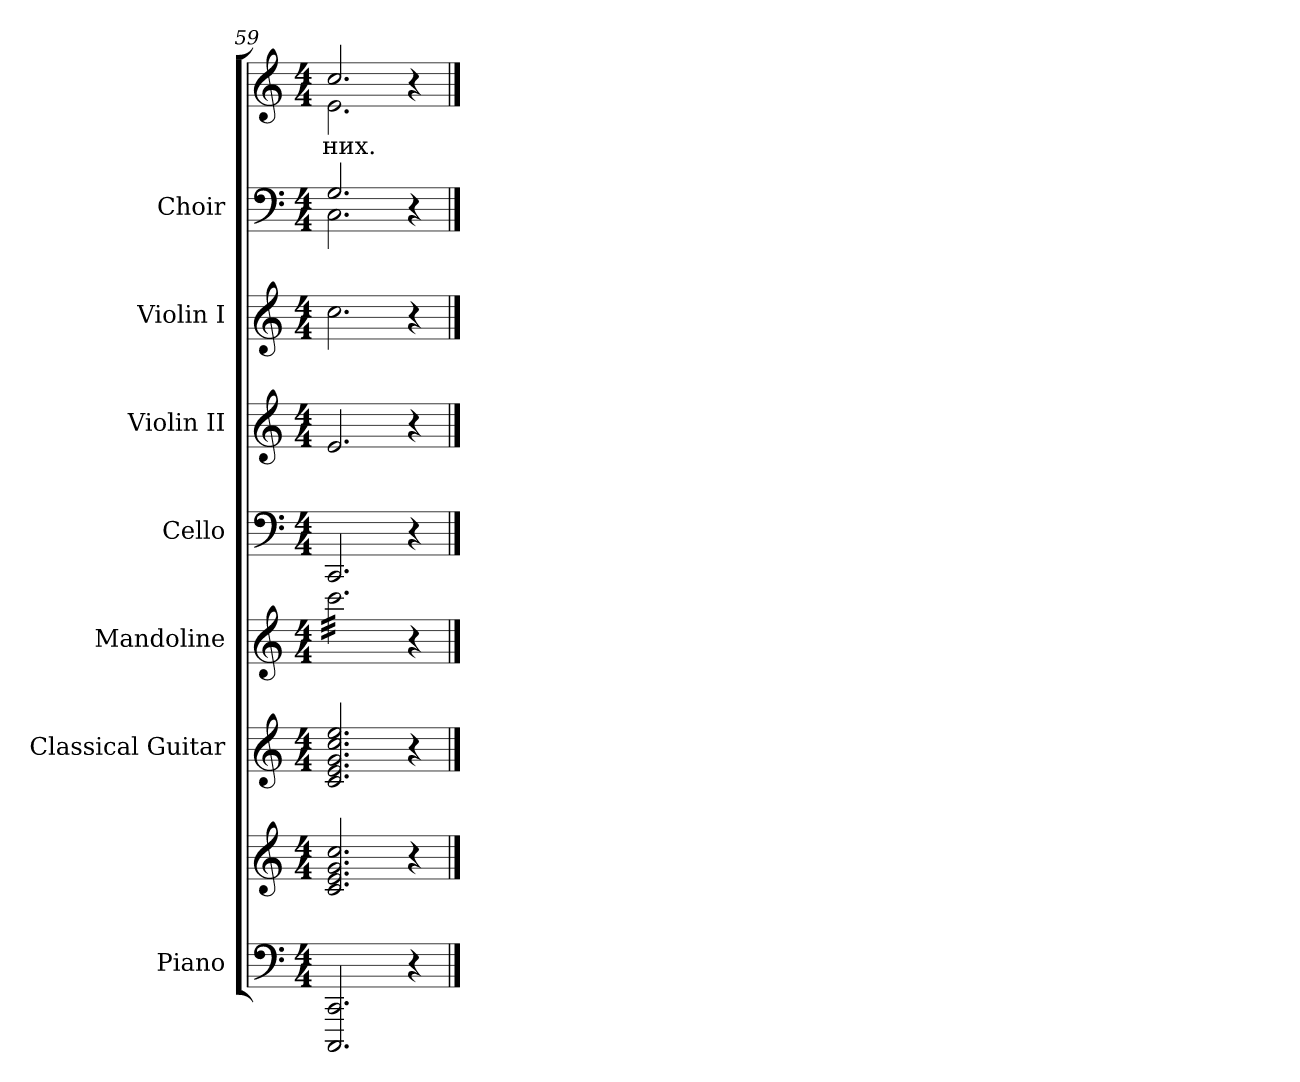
**kern	**kern	**kern	**kern	**kern	**kern	**kern	**kern	**kern	**text
*part7	*part7	*part6	*part5	*part4	*part3	*part2	*part1	*part1	*part1
*staff9	*staff8	*staff7	*staff6	*staff5	*staff4	*staff3	*staff2	*staff1	*staff1
*I"Piano	*	*I"Classical Guitar	*I"Mandoline	*I"Cello	*I"Violin II	*I"Violin I	*I"Choir	*	*
*clefF4	*clefG2	*clefG2	*clefG2	*clefF4	*clefG2	*clefG2	*clefF4	*clefG2	*
*	*	*ITrd7c12	*	*	*	*	*	*	*
*k[]	*k[]	*k[]	*k[]	*k[]	*k[]	*k[]	*k[]	*k[]	*
*C:	*C:	*C:	*C:	*C:	*C:	*C:	*C:	*C:	*
*M4/4	*M4/4	*M4/4	*M4/4	*M4/4	*M4/4	*M4/4	*M4/4	*M4/4	*
=59	=59	=59	=59	=59	=59	=59	=59	=59	=59
*	*	*	*	*	*	*	*^	*	*
!	!	!	!	!	!	!	!	!	!	!LO:LY:b:color=#000000
*	*	*	*	*	*	*	*	*	*^	*
*	*	*	*tremolo	*	*	*	*	*	*	*	*
2.CCCi/ 2.CCi	2.ci/ 2.ei 2.gi 2.cci	2.Ci/ 2.Ei 2.Gi 2.ci 2.ei	32ccci\LLL	2.CCi/	2.ei/	2.cci\	2.Gi/	2.Ci\	2.cci/	2.ei\	-них.
.	.	.	32ccci\	.	.	.	.	.	.	.	.
.	.	.	32ccci\	.	.	.	.	.	.	.	.
.	.	.	32ccci\	.	.	.	.	.	.	.	.
.	.	.	32ccci\	.	.	.	.	.	.	.	.
.	.	.	32ccci\	.	.	.	.	.	.	.	.
.	.	.	32ccci\	.	.	.	.	.	.	.	.
.	.	.	32ccci\	.	.	.	.	.	.	.	.
.	.	.	32ccci\	.	.	.	.	.	.	.	.
.	.	.	32ccci\	.	.	.	.	.	.	.	.
.	.	.	32ccci\	.	.	.	.	.	.	.	.
.	.	.	32ccci\	.	.	.	.	.	.	.	.
.	.	.	32ccci\	.	.	.	.	.	.	.	.
.	.	.	32ccci\	.	.	.	.	.	.	.	.
.	.	.	32ccci\	.	.	.	.	.	.	.	.
.	.	.	32ccci\	.	.	.	.	.	.	.	.
.	.	.	32ccci\	.	.	.	.	.	.	.	.
.	.	.	32ccci\	.	.	.	.	.	.	.	.
.	.	.	32ccci\	.	.	.	.	.	.	.	.
.	.	.	32ccci\	.	.	.	.	.	.	.	.
.	.	.	32ccci\	.	.	.	.	.	.	.	.
.	.	.	32ccci\	.	.	.	.	.	.	.	.
.	.	.	32ccci\	.	.	.	.	.	.	.	.
.	.	.	32ccci\JJJ	.	.	.	.	.	.	.	.
*	*	*	*Xtremolo	*	*	*	*	*	*	*	*
4r	4r	4r	4r	4r	4r	4r	4r	4ryy	4r	4ryy	.
*	*	*	*	*	*	*	*v	*v	*	*	*
*	*	*	*	*	*	*	*	*v	*v	*
==	==	==	==	==	==	==	==	==	==
*-	*-	*-	*-	*-	*-	*-	*-	*-	*-
